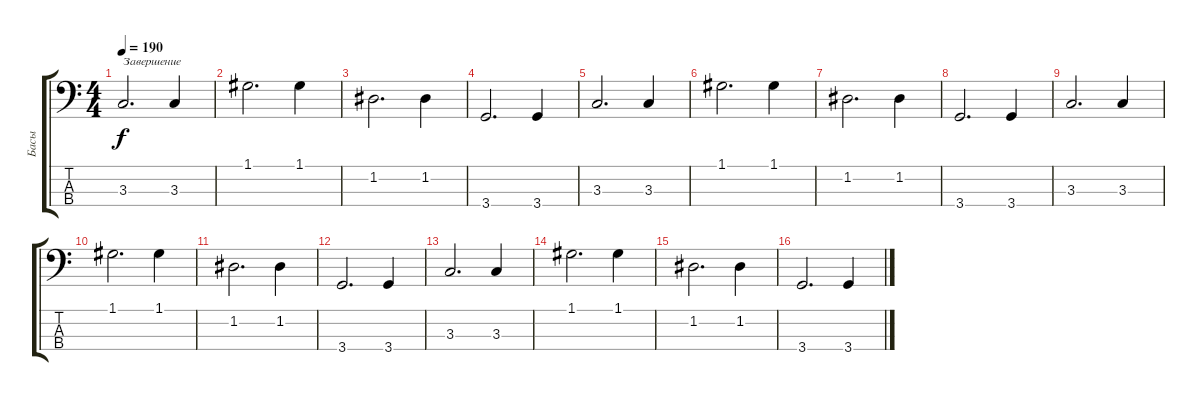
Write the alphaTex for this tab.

\track ("Басы" "Басы") {instrument electricbassfinger}
\staff {score tabs}
\tuning (G2 D2 A1 E1) {hide}
\ts (4 4)
\tempo 190
\clef f4
\ks c
3.3.2{d txt "Завершение" dy f} 3.3.4 |
1.1.2{d} 1.1.4 |
1.2.2{d} 1.2.4 |
3.4.2{d} 3.4.4 |
3.3.2{d} 3.3.4 |
1.1.2{d} 1.1.4 |
1.2.2{d} 1.2.4 |
3.4.2{d} 3.4.4 |
3.3.2{d} 3.3.4 |
1.1.2{d} 1.1.4 |
1.2.2{d} 1.2.4 |
3.4.2{d} 3.4.4 |
3.3.2{d} 3.3.4 |
1.1.2{d} 1.1.4 |
1.2.2{d} 1.2.4 |
3.4.2{d} 3.4.4
